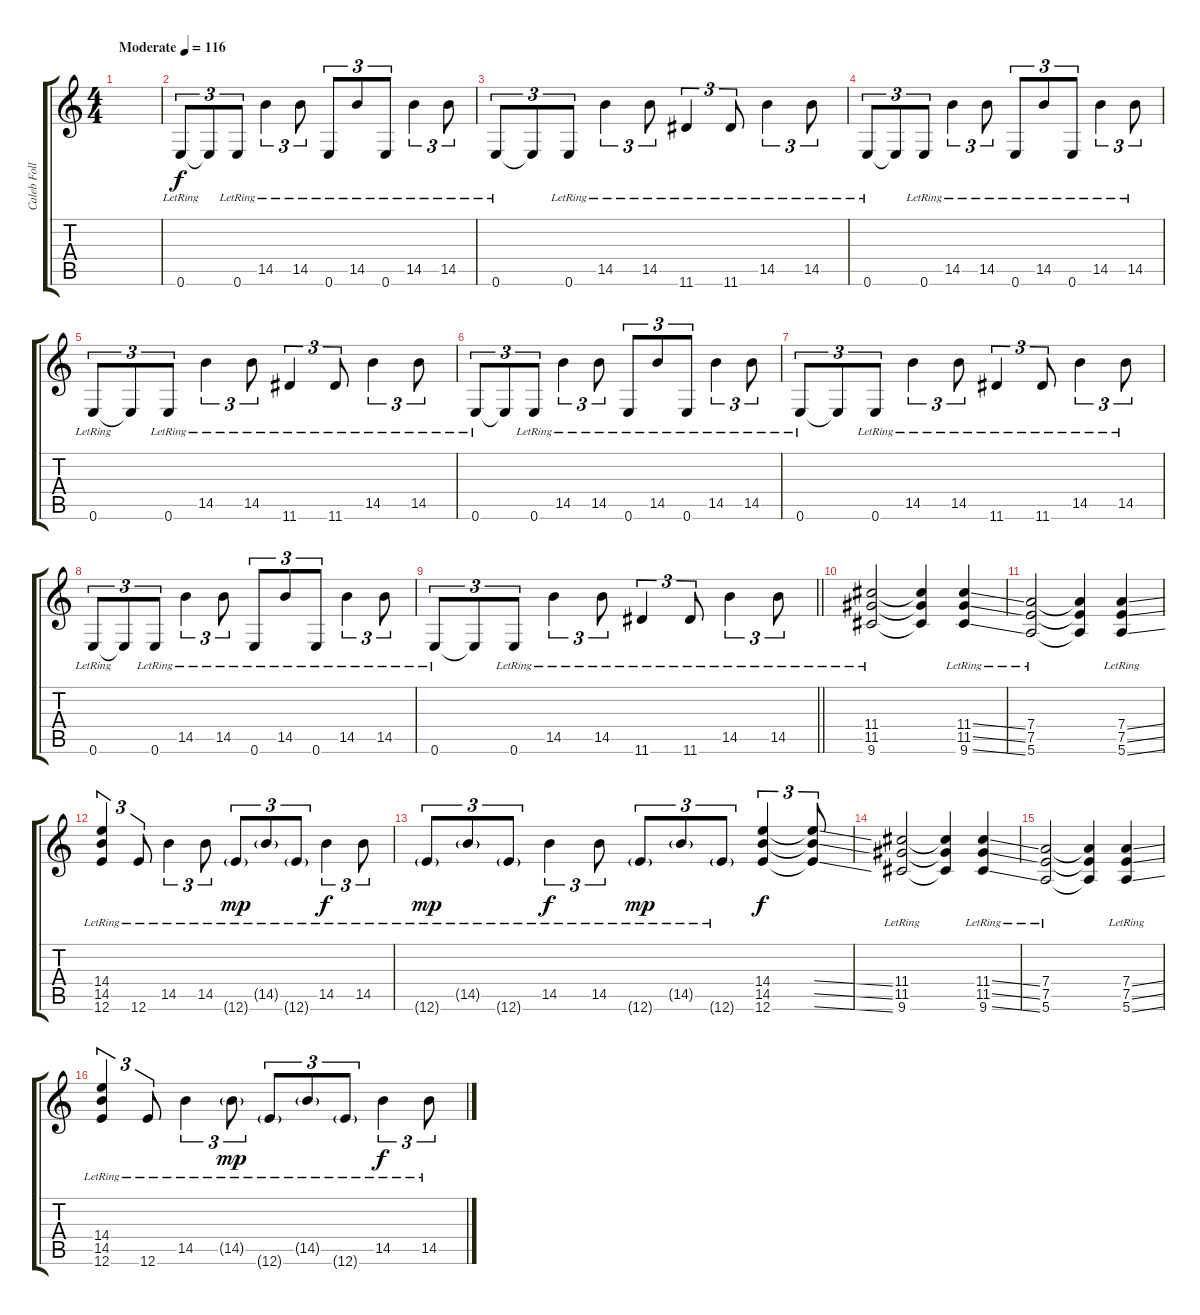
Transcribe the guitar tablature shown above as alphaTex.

\track ("Caleb Followill" "Caleb Foll") {instrument electricguitarclean}
\staff {score tabs}
\tuning (E4 B3 G3 D3 A2 E2) {hide}
\ts (4 4)
\tempo (116 "Moderate")
\clef g2
\ks c
|
0.6{lr}.8{tu (3 2)} 0.6{t}.8{tu (3 2)} 0.6{lr}.8{tu (3 2)} 14.5{lr}.4{tu (3 2)} 14.5{lr}.8{tu (3 2)} 0.6{lr}.8{tu (3 2)} 14.5{lr}.8{tu (3 2)} 0.6{lr}.8{tu (3 2)} 14.5{lr}.4{tu (3 2)} 14.5{lr}.8{tu (3 2)} |
0.6{lr}.8{tu (3 2)} 0.6{t}.8{tu (3 2)} 0.6{lr}.8{tu (3 2)} 14.5{lr}.4{tu (3 2)} 14.5{lr}.8{tu (3 2)} 11.6{lr}.4{tu (3 2)} 11.6{lr}.8{tu (3 2)} 14.5{lr}.4{tu (3 2)} 14.5{lr}.8{tu (3 2)} |
0.6{lr}.8{tu (3 2)} 0.6{t}.8{tu (3 2)} 0.6{lr}.8{tu (3 2)} 14.5{lr}.4{tu (3 2)} 14.5{lr}.8{tu (3 2)} 0.6{lr}.8{tu (3 2)} 14.5{lr}.8{tu (3 2)} 0.6{lr}.8{tu (3 2)} 14.5{lr}.4{tu (3 2)} 14.5{lr}.8{tu (3 2)} |
0.6{lr}.8{tu (3 2)} 0.6{t}.8{tu (3 2)} 0.6{lr}.8{tu (3 2)} 14.5{lr}.4{tu (3 2)} 14.5{lr}.8{tu (3 2)} 11.6{lr}.4{tu (3 2)} 11.6{lr}.8{tu (3 2)} 14.5{lr}.4{tu (3 2)} 14.5{lr}.8{tu (3 2)} |
0.6{lr}.8{tu (3 2)} 0.6{t}.8{tu (3 2)} 0.6{lr}.8{tu (3 2)} 14.5{lr}.4{tu (3 2)} 14.5{lr}.8{tu (3 2)} 0.6{lr}.8{tu (3 2)} 14.5{lr}.8{tu (3 2)} 0.6{lr}.8{tu (3 2)} 14.5{lr}.4{tu (3 2)} 14.5{lr}.8{tu (3 2)} |
0.6{lr}.8{tu (3 2)} 0.6{t}.8{tu (3 2)} 0.6{lr}.8{tu (3 2)} 14.5{lr}.4{tu (3 2)} 14.5{lr}.8{tu (3 2)} 11.6{lr}.4{tu (3 2)} 11.6{lr}.8{tu (3 2)} 14.5{lr}.4{tu (3 2)} 14.5{lr}.8{tu (3 2)} |
0.6{lr}.8{tu (3 2)} 0.6{t}.8{tu (3 2)} 0.6{lr}.8{tu (3 2)} 14.5{lr}.4{tu (3 2)} 14.5{lr}.8{tu (3 2)} 0.6{lr}.8{tu (3 2)} 14.5{lr}.8{tu (3 2)} 0.6{lr}.8{tu (3 2)} 14.5{lr}.4{tu (3 2)} 14.5{lr}.8{tu (3 2)} |
\barLineRight lightlight
0.6{lr}.8{tu (3 2)} 0.6{t}.8{tu (3 2)} 0.6{lr}.8{tu (3 2)} 14.5{lr}.4{tu (3 2)} 14.5{lr}.8{tu (3 2)} 11.6{lr}.4{tu (3 2)} 11.6{lr}.8{tu (3 2)} 14.5{lr}.4{tu (3 2)} 14.5{lr}.8{tu (3 2)} |
(11.4{lr} 11.5{lr} 9.6{lr}).2 (11.4{t} 11.5{t} 9.6{t}).4 (11.4{ss lr} 11.5{ss lr} 9.6{ss lr}).4 |
(7.4{lr} 7.5{lr} 5.6{lr}).2 (7.4{t} 7.5{t} 5.6{t}).4 (7.4{ss lr} 7.5{ss lr} 5.6{ss lr}).4 |
(14.4{lr} 14.5{lr} 12.6{lr}).4{tu (3 2)} 12.6{lr}.8{tu (3 2)} 14.5{lr}.4{tu (3 2)} 14.5{lr}.8{tu (3 2)} 12.6{g lr}.8{tu (3 2) dy mp} 14.5{g lr}.8{tu (3 2)} 12.6{g lr}.8{tu (3 2)} 14.5{lr}.4{tu (3 2) dy f} 14.5{lr}.8{tu (3 2)} |
12.6{g lr}.8{tu (3 2) dy mp} 14.5{g lr}.8{tu (3 2)} 12.6{g lr}.8{tu (3 2)} 14.5{lr}.4{tu (3 2) dy f} 14.5{lr}.8{tu (3 2)} 12.6{g lr}.8{tu (3 2) dy mp} 14.5{g lr}.8{tu (3 2)} 12.6{g lr}.8{tu (3 2)} (14.4 14.5 12.6).4{tu (3 2) dy f} (14.4{ss t} 14.5{ss t} 12.6{ss t}).8{tu (3 2)} |
(11.4{lr} 11.5{lr} 9.6{lr}).2 (11.4{t} 11.5{t} 9.6{t}).4 (11.4{ss lr} 11.5{ss lr} 9.6{ss lr}).4 |
(7.4{lr} 7.5{lr} 5.6{lr}).2 (7.4{t} 7.5{t} 5.6{t}).4 (7.4{ss lr} 7.5{ss lr} 5.6{ss lr}).4 |
(14.4{lr} 14.5{lr} 12.6{lr}).4{tu (3 2)} 12.6{lr}.8{tu (3 2)} 14.5{lr}.4{tu (3 2)} 14.5{g lr}.8{tu (3 2) dy mp} 12.6{g lr}.8{tu (3 2)} 14.5{g lr}.8{tu (3 2)} 12.6{g lr}.8{tu (3 2)} 14.5{lr}.4{tu (3 2) dy f} 14.5{lr}.8{tu (3 2)}
